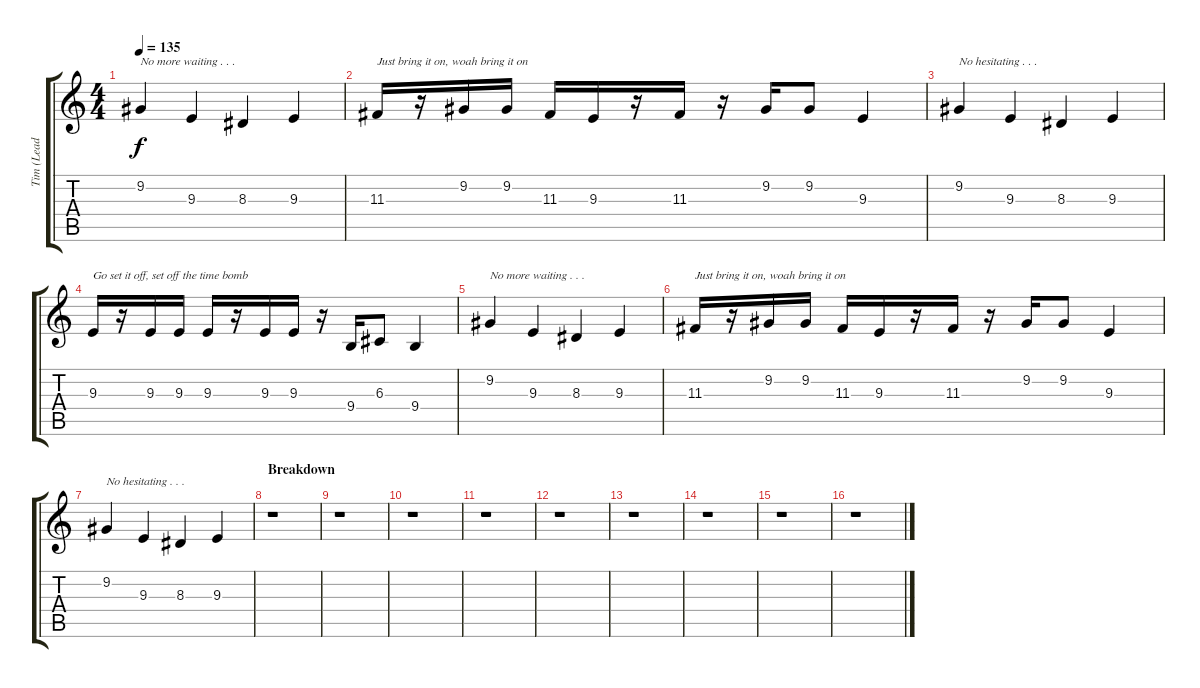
\track ("Tim (Lead Vocals) Rick, John (Backing)" "Tim (Lead ") {instrument clarinet}
\staff {score tabs}
\tuning (E4 B3 G3 D3 A2 E2) {hide}
\ts (4 4)
\tempo 135
\clef g2
\ks c
9.2.4{txt "No more waiting . . ." dy f} 9.3.4 8.3.4 9.3.4 |
11.3.16{txt "Just bring it on, woah bring it on "} r.16 9.2.16 9.2.16 11.3.16 9.3.16 r.16 11.3.16 r.16 9.2.16 9.2.8 9.3.4 |
9.2.4{txt "No hesitating . . ."} 9.3.4 8.3.4 9.3.4 |
9.3.16{txt "Go set it off, set off the time bomb"} r.16 9.3.16 9.3.16 9.3.16 r.16 9.3.16 9.3.16 r.16 9.4.16 6.3.8 9.4.4 |
9.2.4{txt "No more waiting . . ."} 9.3.4 8.3.4 9.3.4 |
11.3.16{txt "Just bring it on, woah bring it on "} r.16 9.2.16 9.2.16 11.3.16 9.3.16 r.16 11.3.16 r.16 9.2.16 9.2.8 9.3.4 |
9.2.4{txt "No hesitating . . ."} 9.3.4 8.3.4 9.3.4 |
\section ("" "Breakdown")
r.1 |
r.1 |
r.1 |
r.1 |
r.1 |
r.1 |
r.1 |
r.1 |
r.1
